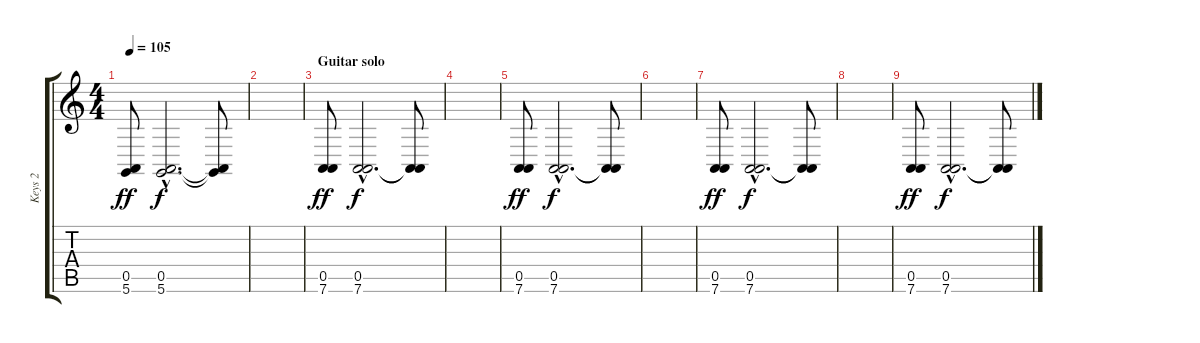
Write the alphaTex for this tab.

\track ("Keys 2" "Keys 2") {instrument timpani}
\staff {score tabs}
\tuning (E4 B3 G3 D3 A2 D2) {hide}
\ts (4 4)
\tempo 105
\clef g2
\ks c
(0.5 5.6).8{dy ff} (0.5{hac} 5.6{hac}).2{d dy f} (0.5{t} 5.6{t}).8 |
|
\section ("" "Guitar solo")
(0.5 7.6).8{dy ff} (0.5{hac} 7.6{hac}).2{d dy f} (0.5{t} 7.6{t}).8 |
|
(0.5 7.6).8{dy ff} (0.5{hac} 7.6{hac}).2{d dy f} (0.5{t} 7.6{t}).8 |
|
(0.5 7.6).8{dy ff} (0.5{hac} 7.6{hac}).2{d dy f} (0.5{t} 7.6{t}).8 |
|
(0.5 7.6).8{dy ff} (0.5{hac} 7.6{hac}).2{d dy f} (0.5{t} 7.6{t}).8
